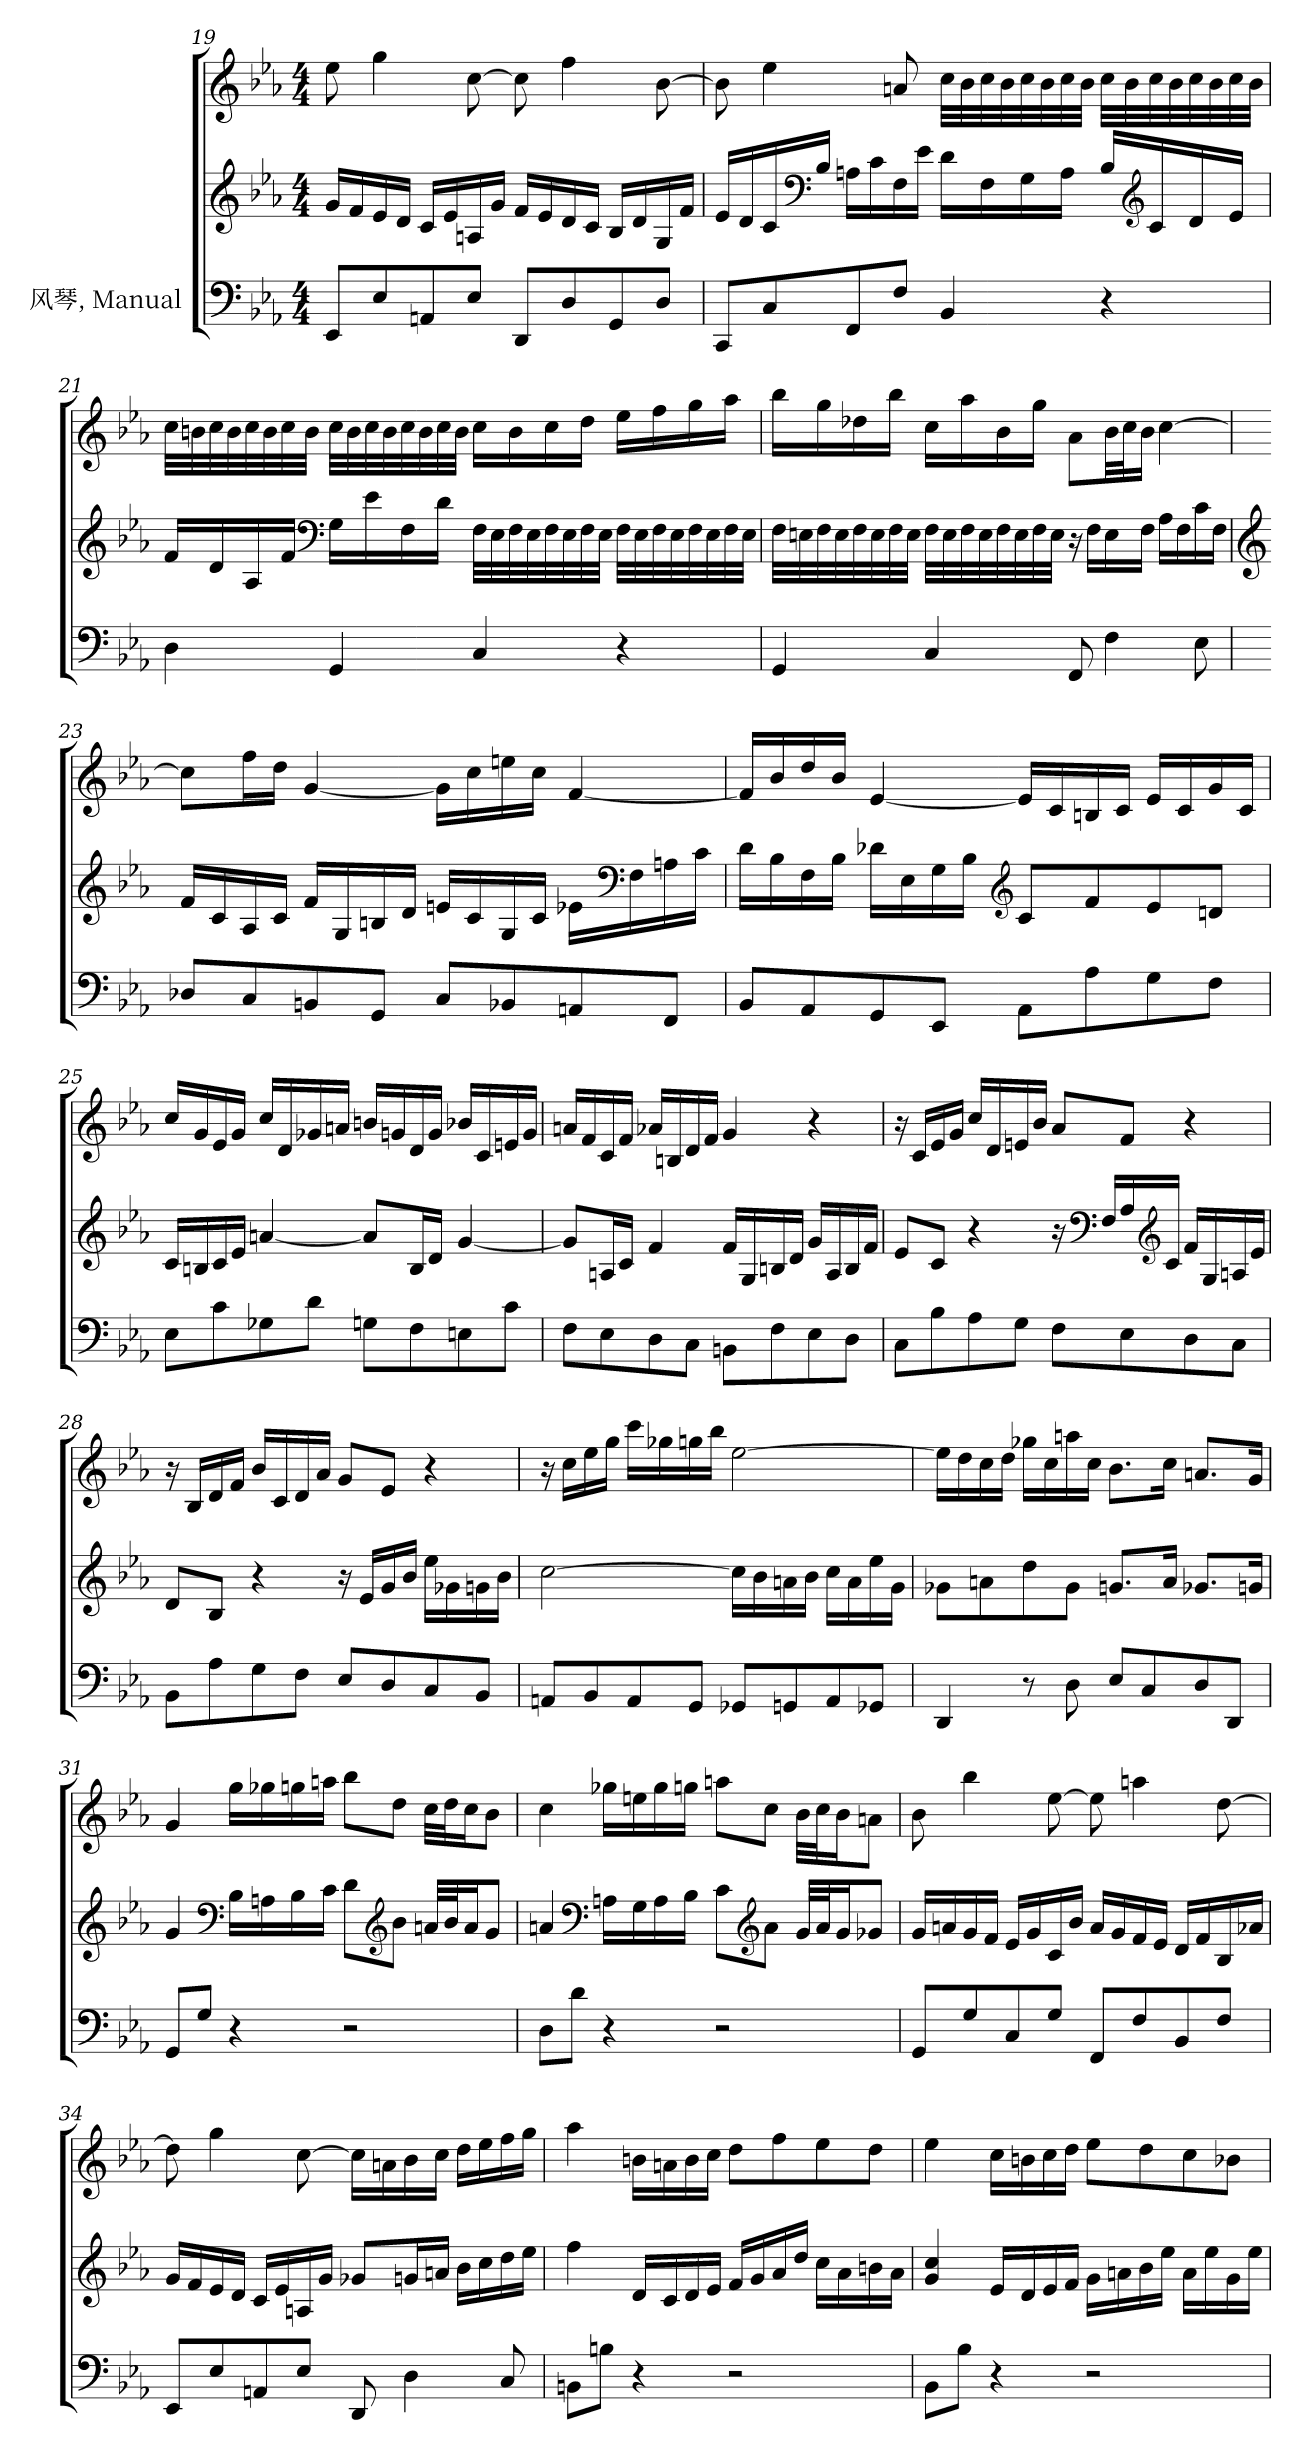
**kern	**kern	**kern
*part1	*part1	*part1
*staff3	*staff2	*staff1
*I"风琴, Manual	*	*
*clefF4	*clefG2	*clefG2
*k[b-e-a-]	*k[b-e-a-]	*k[b-e-a-]
*M4/4	*M4/4	*M4/4
=19	=19	=19
8EE-/L	16g/LL	8ee-\
.	16f/	.
8E-/	16e-/	4gg\
.	16d/JJ	.
8AAn/	16c/LL	.
.	16e-/	.
8E-/J	16An/	[8cc\
.	16g/JJ	.
8DD/L	16f/LL	8cc\]
.	16e-/	.
8D/	16d/	4ff\
.	16c/JJ	.
8GG/	16B-/LL	.
.	16d/	.
8D/J	16G/	[8b-\
.	16f/JJ	.
!!LO:LB:g=z
=20	=20	=20
8CC/L	16e-/LL	8b-\]
.	16d/	.
8C/	16c/	4ee-\
*	*clefF4	*
.	16B-/JJ	.
8FF/	16An\LL	.
.	16c\	.
8F/J	16F\	8an/
.	16e-\JJ	.
4BB-/	16d\LL	32cc\LLL
.	.	32b-\
.	16F\	32cc\
.	.	32b-\
.	16G\	32cc\
.	.	32b-\
.	16A\JJ	32cc\
.	.	32b-\JJJ
4r	16B-/LL	32cc\LLL
.	.	32b-\
*	*clefG2	*
.	16c/	32cc\
.	.	32b-\
.	16d/	32cc\
.	.	32b-\
.	16e-/JJ	32cc\
.	.	32b-\JJJ
!!LO:LB:g=z
=21	=21	=21
4D\	16f/LL	32cc\LLL
.	.	32bn\
.	16d/	32cc\
.	.	32b\
.	16A-/	32cc\
.	.	32b\
.	16f/JJ	32cc\
.	.	32b\JJJ
*	*clefF4	*
4GG/	16G\LL	32cc\LLL
.	.	32b\
.	16e-\	32cc\
.	.	32b\
.	16F\	32cc\
.	.	32b\
.	16d\JJ	32cc\
.	.	32b\JJJ
4C/	32F\LLL	16cc\LL
.	32E-\	.
.	32F\	16b\
.	32E-\	.
.	32F\	16cc\
.	32E-\	.
.	32F\	16dd\JJ
.	32E-\JJJ	.
4r	32F\LLL	16ee-\LL
.	32E-\	.
.	32F\	16ff\
.	32E-\	.
.	32F\	16gg\
.	32E-\	.
.	32F\	16aa-\JJ
.	32E-\JJJ	.
!!LO:LB:g=z
=22	=22	=22
4GG/	32F\LLL	16bb-\LL
.	32En\	.
.	32F\	16gg\
.	32E\	.
.	32F\	16dd-X\
.	32E\	.
.	32F\	16bb-\JJ
.	32E\JJJ	.
4C/	32F\LLL	16cc\LL
.	32E\	.
.	32F\	16aa-\
.	32E\	.
.	32F\	16b-\
.	32E\	.
.	32F\	16gg\JJ
.	32E\JJJ	.
8FF/	16r	8a-\L
.	16F\LL	.
4F\	16E\	32b-\LL
.	.	32cc\J
.	16F\JJ	16b-\JJ
.	16A-\LL	[4cc\
.	16F\	.
8E-\	16c\	.
.	16F\JJ	.
!!LO:PB:g=z
=23	=23	=23
*	*clefG2	*
8D-X/L	16f/LL	8cc\L]
.	16c/	.
8C/	16A-/	16ff\L
.	16c/JJ	16dd\JJ
8BBn/	16f/LL	[4g/
.	16G/	.
8GG/J	16Bn/	.
.	16d/JJ	.
8C/L	16en/LL	16g\LL]
.	16c/	16cc\
8BB-X/	16G/	16een\
.	16c/JJ	16cc\JJ
8AAn/	16e-X\LL	[4f/
*	*clefF4	*
.	16F\	.
8FF/J	16An\	.
.	16c\JJ	.
=24	=24	=24
8BB-/L	16d\LL	16f/LL]
.	16B-\	16b-/
8AA-/	16F\	16dd/
.	16B-\JJ	16b-/JJ
8GG/	16d-X\LL	[4e-/
.	16E-\	.
8EE-/J	16G\	.
.	16B-\JJ	.
*	*clefG2	*
8AA-\L	8c/L	16e-/LL]
.	.	16c/
8A-\	8f/	16Bn/
.	.	16c/JJ
8G\	8e-/	16e-/LL
.	.	16c/
8F\J	8dn/J	16g/
.	.	16c/JJ
!!LO:LB:g=z
=25	=25	=25
8E-\L	16c/LL	16cc/LL
.	16Bn/	16g/
8c\	16c/	16e-/
.	16e-/JJ	16g/JJ
8G-X\	[4an/	16cc/LL
.	.	16d/
8d\J	.	16g-X/
.	.	16an/JJ
8Gn\L	8a/L]	16bn/LL
.	.	16gn/
8F\	16B/L	16d/
.	16d/JJ	16g/JJ
8En\	[4g/	16b-X/LL
.	.	16c/
8c\J	.	16en/
.	.	16g/JJ
=26	=26	=26
8F\L	8g/L]	16an/LL
.	.	16f/
8E-\	16An/L	16c/
.	16c/JJ	16f/JJ
8D\	4f/	16a-X/LL
.	.	16Bn/
8C\J	.	16d/
.	.	16f/JJ
8BBn\L	16f/LL	4g/
.	16G/	.
8F\	16Bn/	.
.	16d/JJ	.
8E-\	16g/LL	4r
.	16A/	.
8D\J	16B/	.
.	16f/JJ	.
!!LO:LB:g=z
=27	=27	=27
8C\L	8e-/L	16r
.	.	16c/LL
8B-\	8c/J	16e-/
.	.	16g/JJ
8A-\	4r	16cc/LL
.	.	16d/
8G\J	.	16en/
.	.	16b-/JJ
8F\L	16r	8a-/L
*	*clefF4	*
.	16F/LL	.
8E-\	16A-/	8f/J
*	*clefG2	*
.	16c/JJ	.
8D\	16f/LL	4r
.	16G/	.
8C\J	16An/	.
.	16e-/JJ	.
=28	=28	=28
8BB-\L	8d/L	16r
.	.	16B-/LL
8A-\	8B-/J	16d/
.	.	16f/JJ
8G\	4r	16b-/LL
.	.	16c/
8F\J	.	16d/
.	.	16a-/JJ
8E-/L	16r	8g/L
.	16e-/LL	.
8D/	16g/	8e-/J
.	16b-/JJ	.
8C/	16ee-\LL	4r
.	16g-X\	.
8BB-/J	16gn\	.
.	16b-\JJ	.
!!LO:LB:g=z
=29	=29	=29
8AAn/L	[2cc\	16r
.	.	16cc\LL
8BB-/	.	16ee-\
.	.	16gg\JJ
8AA/	.	16ccc\LL
.	.	16gg-X\
8GG/J	.	16ggn\
.	.	16bb-\JJ
8GG-X/L	16cc\LL]	[2ee-\
.	16b-\	.
8GGn/	16an\	.
.	16b-\JJ	.
8AA/	16cc\LL	.
.	16a\	.
8GG-X/J	16ee-\	.
.	16g\JJ	.
=30	=30	=30
4DD/	8g-X\L	16ee-\LL]
.	.	16dd\
.	8an\	16cc\
.	.	16dd\JJ
8r	8dd\	16gg-X\LL
.	.	16cc\
8D\	8g-\J	16aan\
.	.	16cc\JJ
8E-/L	8.gn/L	8.b-\L
8C/	.	.
.	16a/Jk	16cc\Jk
8D/	8.g-X/L	8.an/L
8DD/J	.	.
.	16gn/Jk	16g/Jk
!!LO:PB:g=z
=31	=31	=31
8GG/L	4g/	4g/
8G/J	.	.
*	*clefF4	*
4r	16B-\LL	16gg\LL
.	16An\	16gg-X\
.	16B-\	16ggn\
.	16c\JJ	16aan\JJ
2r	8d\L	8bb-\L
*	*clefG2	*
.	8b-\J	8dd\J
.	32an/LLL	32cc\LLL
.	32b-/J	32dd\J
.	16a/J	16cc\J
.	8g/J	8b-\J
=32	=32	=32
8D\L	4an/	4cc\
8d\J	.	.
*	*clefF4	*
4r	16An\LL	16gg-X\LL
.	16G\	16een\
.	16A\	16gg-\
.	16B-\JJ	16ggn\JJ
2r	8c\L	8aan\L
*	*clefG2	*
.	8a\J	8cc\J
.	32g/LLL	32b-\LLL
.	32a/J	32cc\J
.	16g/J	16b-\J
.	8g-X/J	8an\J
!!LO:LB:g=z
=33	=33	=33
8GG/L	16g/LL	8b-\
.	16an/	.
8G/	16g/	4bb-\
.	16f/JJ	.
8C/	16e-/LL	.
.	16g/	.
8G/J	16c/	[8ee-\
.	16b-/JJ	.
8FF/L	16a/LL	8ee-\]
.	16g/	.
8F/	16f/	4aan\
.	16e-/JJ	.
8BB-/	16d/LL	.
.	16f/	.
8F/J	16B-/	[8dd\
.	16a-X/JJ	.
=34	=34	=34
8EE-/L	16g/LL	8dd\]
.	16f/	.
8E-/	16e-/	4gg\
.	16d/JJ	.
8AAn/	16c/LL	.
.	16e-/	.
8E-/J	16An/	[8cc\
.	16g/JJ	.
8DD/	8g-X/L	16cc\LL]
.	.	16an\
4D\	16gn/L	16b-\
.	16an/JJ	16cc\JJ
.	16b-\LL	16dd\LL
.	16cc\	16ee-\
8C/	16dd\	16ff\
.	16ee-\JJ	16gg\JJ
!!LO:LB:g=z
=35	=35	=35
8BBn\L	4ff\	4aa-\
8Bn\J	.	.
4r	16d/LL	16bn\LL
.	16c/	16an\
.	16d/	16b\
.	16e-/JJ	16cc\JJ
2r	16f/LL	8dd\L
.	16g/	.
.	16a-/	8ff\
.	16dd/JJ	.
.	16cc\LL	8ee-\
.	16a-\	.
.	16bn\	8dd\J
.	16a-\JJ	.
=36	=36	=36
8BB-\L	4g/ 4cc/	4ee-\
8B-\J	.	.
4r	16e-/LL	16cc\LL
.	16d/	16bn\
.	16e-/	16cc\
.	16f/JJ	16dd\JJ
2r	16g\LL	8ee-\L
.	16an\	.
.	16b-\	8dd\
.	16ee-\JJ	.
.	16a\LL	8cc\
.	16ee-\	.
.	16g\	8b-X\J
.	16ee-\JJ	.
=	=	=
*-	*-	*-
